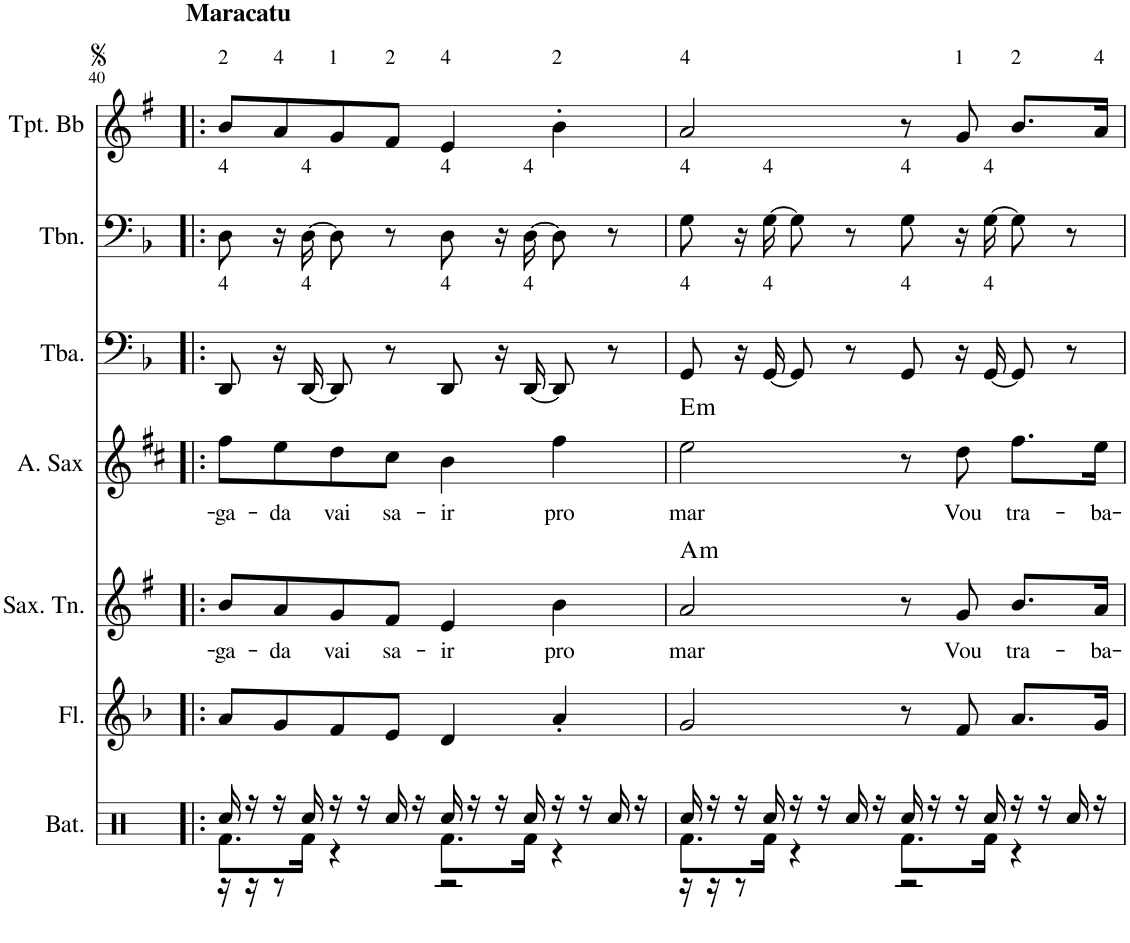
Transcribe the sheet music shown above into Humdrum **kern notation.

**kern	**kern	**kern	**text	**harte	**kern	**text	**harte	**kern	**kern	**kern
*part7	*part6	*part5	*part5	*part5	*part4	*part4	*part4	*part3	*part2	*part1
*staff7	*staff6	*staff5	*staff5	*	*staff4	*staff4	*	*staff3	*staff2	*staff1
*I"Bateria	*I"Flauta Transversal	*I"Saxofone Tenor	*	*	*I"Saxofone Alto	*	*	*I"Tuba	*I"Trombone	*I"Trompete Bb
*I'Bat.	*I'Fl.	*I'Sax. Tn.	*	*	*	*	*	*I'Tba.	*I'Tbn.	*I'Tpt. Bb
!!LO:PB:g=z
*clefX	*clefG2	*clefG2	*	*	*clefG2	*	*	*clefF4	*clefF4	*clefG2
*	*	*Trd8c14	*	*	*Trd5c9	*	*	*	*	*Trd1c2
*k[]	*k[b-]	*k[f#]	*	*	*k[f#c#]	*	*	*k[b-]	*k[b-]	*k[f#]
*M4/4	*M4/4	*M4/4	*	*	*M4/4	*	*	*M4/4	*M4/4	*M4/4
=40!|:	=40!|:	=40!|:	=40!|:	=40!|:	=40!|:	=40!|:	=40!|:	=40!|:	=40!|:	=40!|:
*^	*	*	*	*	*	*	*	*	*	*
*	*^	*	*	*	*	*	*	*	*	*	*
!	!	!	!	!	!	!	!	!	!	!	!	!LO:TX:a:t=2
!	!	!	!	!	!	!	!	!	!	!	!	!LO:TX:a:B:t=Maracatu
!	!	!	!	!	!	!	!	!	!	!	!LO:TX:a:t=4	!
!	!	!	!	!	!	!	!	!	!	!LO:TX:a:t=4	!	!
!	!	!	!	!	!LO:LY:b	!	!	!LO:LY:b	!	!	!	!
16Rcc/	8.Rf\L	16r	8a/L	8b/L	-ga-	.	8ff#\L	-ga-	.	8DD/	8D\	8b/L
16r	.	16r	.	.	.	.	.	.	.	.	.	.
!	!	!	!	!	!	!	!	!	!	!	!	!LO:TX:a:t=4
!	!	!	!	!	!LO:LY:b	!	!	!LO:LY:b	!	!	!	!
16r	.	8r	8g/	8a/	-da	.	8ee\	-da	.	16r	16r	8a/
!	!	!	!	!	!	!	!	!	!	!	!LO:TX:a:t=4	!
!	!	!	!	!	!	!	!	!	!	!LO:TX:a:t=4	!	!
16Rcc/	16Rf\Jk	.	.	.	.	.	.	.	.	[16DD/	[16D\	.
!	!	!	!	!	!	!	!	!	!	!	!	!LO:TX:a:t=1
!	!	!	!	!	!LO:LY:b	!	!	!LO:LY:b	!	!	!	!
16r	4r	4ryy	8f/	8g/	vai	.	8dd\	vai	.	8DD/]	8D\]	8g/
16r	.	.	.	.	.	.	.	.	.	.	.	.
!	!	!	!	!	!	!	!	!	!	!	!	!LO:TX:a:t=2
!	!	!	!	!	!LO:LY:b	!	!	!LO:LY:b	!	!	!	!
16Rcc/	.	.	8e/J	8f#/J	sa-	.	8cc#\J	sa-	.	8r	8r	8f#/J
16r	.	.	.	.	.	.	.	.	.	.	.	.
!	!	!	!	!	!	!	!	!	!	!	!	!LO:TX:a:t=4
!	!	!	!	!	!	!	!	!	!	!	!LO:TX:a:t=4	!
!	!	!	!	!	!	!	!	!	!	!LO:TX:a:t=4	!	!
!	!	!	!	!	!LO:LY:b	!	!	!LO:LY:b	!	!	!	!
16Rcc/	8.Rf\L	2r	4d/	4e/	-ir	.	4b\	-ir	.	8DD/	8D\	4e/
16r	.	.	.	.	.	.	.	.	.	.	.	.
16r	.	.	.	.	.	.	.	.	.	16r	16r	.
!	!	!	!	!	!	!	!	!	!	!	!LO:TX:a:t=4	!
!	!	!	!	!	!	!	!	!	!	!LO:TX:a:t=4	!	!
16Rcc/	16Rf\Jk	.	.	.	.	.	.	.	.	[16DD/	[16D\	.
!	!	!	!	!	!	!	!	!	!	!	!	!LO:TX:a:t=2
!	!	!	!	!	!LO:LY:b	!	!	!LO:LY:b	!	!	!	!
16r	4r	.	4a'/	4b\	pro	.	4ff#\	pro	.	8DD/]	8D\]	4b'\
16r	.	.	.	.	.	.	.	.	.	.	.	.
16Rcc/	.	.	.	.	.	.	.	.	.	8r	8r	.
16r	.	.	.	.	.	.	.	.	.	.	.	.
=41	=41	=41	=41	=41	=41	=41	=41	=41	=41	=41	=41	=41
!	!	!	!	!	!	!	!	!	!	!	!	!LO:TX:a:t=4
!	!	!	!	!	!	!	!	!	!	!	!LO:TX:a:t=4	!
!	!	!	!	!	!	!	!	!	!	!LO:TX:a:t=4	!	!
!	!	!	!	!	!LO:LY:b	!LO:H:kt=m	!	!LO:LY:b	!LO:H:kt=m	!	!	!
16Rcc/	8.Rf\L	16r	2g/	2a/	mar	A:min	2ee\	mar	E:min	8GG/	8G\	2a/
16r	.	16r	.	.	.	.	.	.	.	.	.	.
16r	.	8r	.	.	.	.	.	.	.	16r	16r	.
!	!	!	!	!	!	!	!	!	!	!	!LO:TX:a:t=4	!
!	!	!	!	!	!	!	!	!	!	!LO:TX:a:t=4	!	!
16Rcc/	16Rf\Jk	.	.	.	.	.	.	.	.	[16GG/	[16G\	.
16r	4r	4ryy	.	.	.	.	.	.	.	8GG/]	8G\]	.
16r	.	.	.	.	.	.	.	.	.	.	.	.
16Rcc/	.	.	.	.	.	.	.	.	.	8r	8r	.
16r	.	.	.	.	.	.	.	.	.	.	.	.
!	!	!	!	!	!	!	!	!	!	!	!LO:TX:a:t=4	!
!	!	!	!	!	!	!	!	!	!	!LO:TX:a:t=4	!	!
16Rcc/	8.Rf\L	2r	8r	8r	.	.	8r	.	.	8GG/	8G\	8r
16r	.	.	.	.	.	.	.	.	.	.	.	.
!	!	!	!	!	!	!	!	!	!	!	!	!LO:TX:a:t=1
!	!	!	!	!	!LO:LY:b	!	!	!LO:LY:b	!	!	!	!
16r	.	.	8f/	8g/	Vou	.	8dd\	Vou	.	16r	16r	8g/
!	!	!	!	!	!	!	!	!	!	!	!LO:TX:a:t=4	!
!	!	!	!	!	!	!	!	!	!	!LO:TX:a:t=4	!	!
16Rcc/	16Rf\Jk	.	.	.	.	.	.	.	.	[16GG/	[16G\	.
!	!	!	!	!	!	!	!	!	!	!	!	!LO:TX:a:t=2
!	!	!	!	!	!LO:LY:b	!	!	!LO:LY:b	!	!	!	!
16r	4r	.	8.a/L	8.b/L	tra-	.	8.ff#\L	tra-	.	8GG/]	8G\]	8.b/L
16r	.	.	.	.	.	.	.	.	.	.	.	.
16Rcc/	.	.	.	.	.	.	.	.	.	8r	8r	.
!	!	!	!	!	!	!	!	!	!	!	!	!LO:TX:a:t=4
!	!	!	!	!	!LO:LY:b	!	!	!LO:LY:b	!	!	!	!
16r	.	.	16g/Jk	16a/Jk	-ba-	.	16ee\Jk	-ba-	.	.	.	16a/Jk
*v	*v	*v	*	*	*	*	*	*	*	*	*	*
=	=	=	=	=	=	=	=	=	=	=
*-	*-	*-	*-	*-	*-	*-	*-	*-	*-	*-
